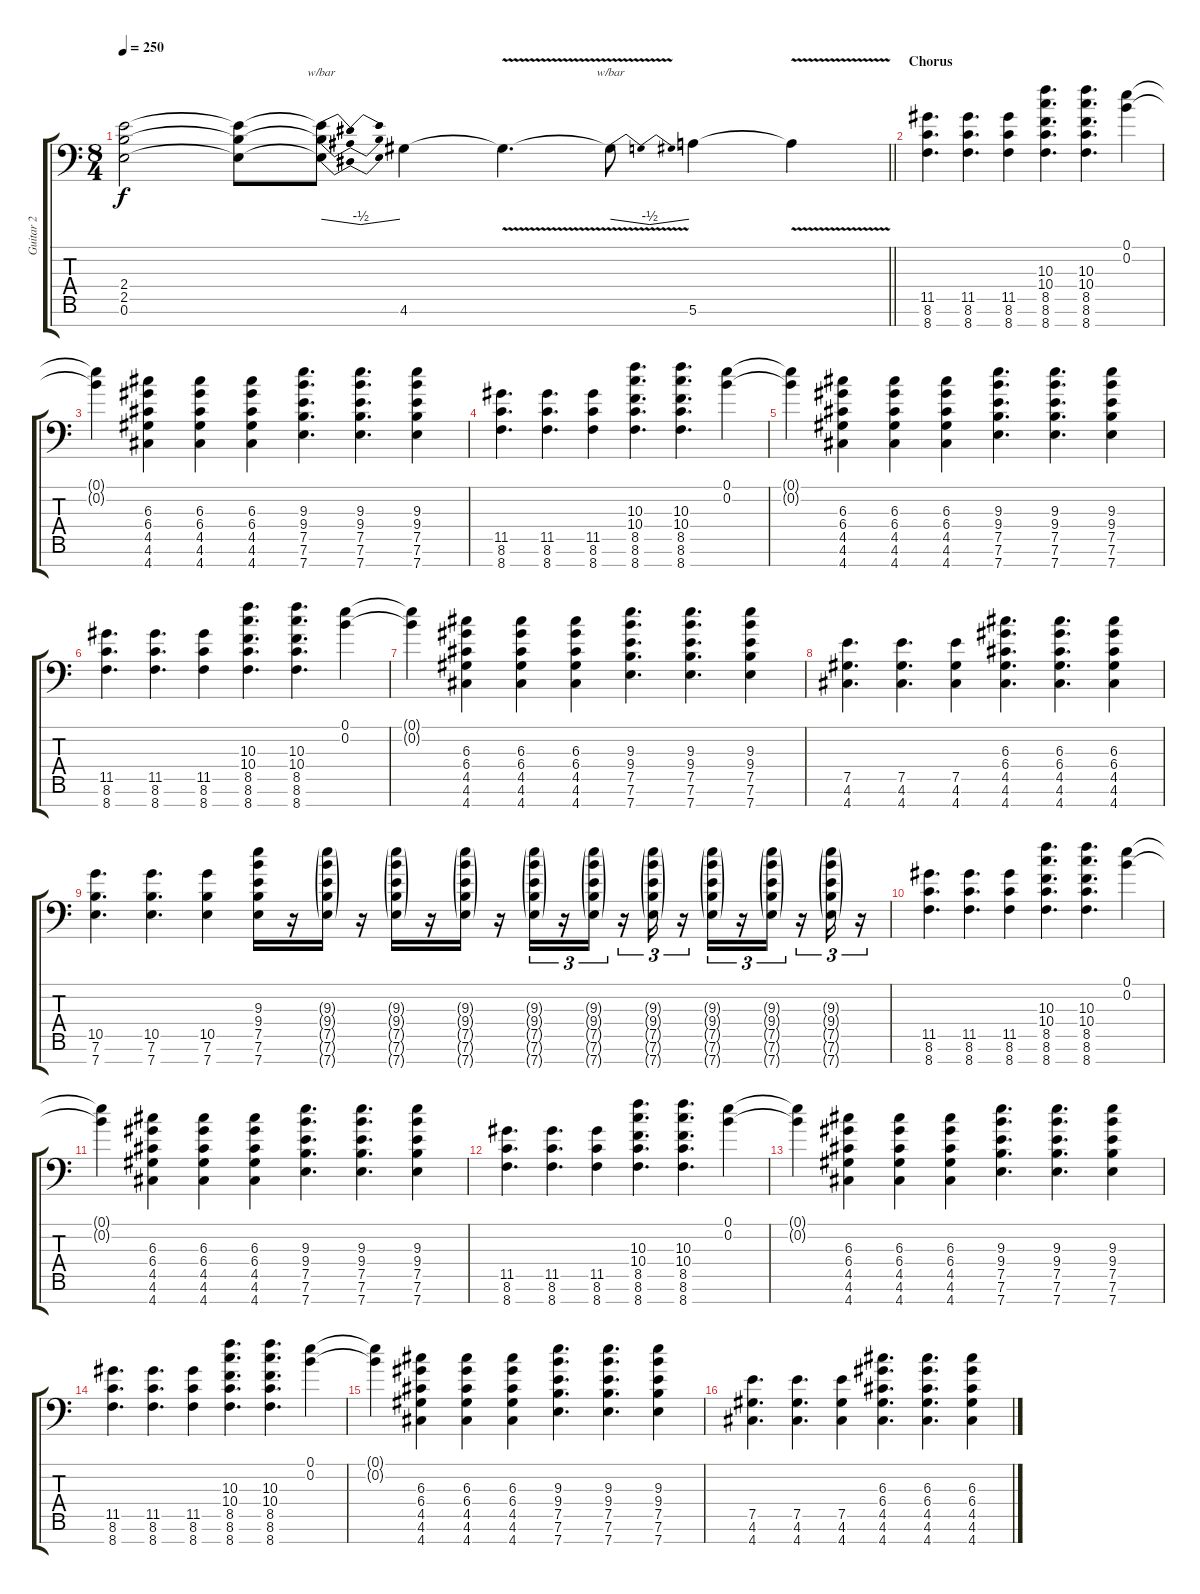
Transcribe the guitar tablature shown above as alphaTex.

\track ("Guitar 2" "Guitar 2") {instrument overdrivenguitar}
\staff {score tabs}
\tuning (E4 B3 G3 D3 A2 E2 A1) {hide}
\ts (8 4)
\tempo 250
\clef f4
\barLineRight lightlight
\ks c
(2.4 2.5 0.6).2{dy f} (2.4{t} 2.5{t} 0.6{t}).8 (2.4{t} 2.5{t} 0.6{t}).8{tbe (dip default 0 0 30 -2 60 0)} 4.6.4 4.6{v t}.4{d} 4.6{t}.8{tbe (dip default 0 0 30 -2 60 0)} 5.6.4 5.6{v t}.4 |
\section ("" "Chorus")
(11.5 8.6 8.7).4{d} (11.5 8.6 8.7).4{d} (11.5 8.6 8.7).4 (10.3 10.4 8.5 8.6 8.7).4{d} (10.3 10.4 8.5 8.6 8.7).4{d} (0.1 0.2).4 |
(0.1{t} 0.2{t}).4 (6.3 6.4 4.5 4.6 4.7).4 (6.3 6.4 4.5 4.6 4.7).4 (6.3 6.4 4.5 4.6 4.7).4 (9.3 9.4 7.5 7.6 7.7).4{d} (9.3 9.4 7.5 7.6 7.7).4{d} (9.3 9.4 7.5 7.6 7.7).4 |
(11.5 8.6 8.7).4{d} (11.5 8.6 8.7).4{d} (11.5 8.6 8.7).4 (10.3 10.4 8.5 8.6 8.7).4{d} (10.3 10.4 8.5 8.6 8.7).4{d} (0.1 0.2).4 |
(0.1{t} 0.2{t}).4 (6.3 6.4 4.5 4.6 4.7).4 (6.3 6.4 4.5 4.6 4.7).4 (6.3 6.4 4.5 4.6 4.7).4 (9.3 9.4 7.5 7.6 7.7).4{d} (9.3 9.4 7.5 7.6 7.7).4{d} (9.3 9.4 7.5 7.6 7.7).4 |
(11.5 8.6 8.7).4{d} (11.5 8.6 8.7).4{d} (11.5 8.6 8.7).4 (10.3 10.4 8.5 8.6 8.7).4{d} (10.3 10.4 8.5 8.6 8.7).4{d} (0.1 0.2).4 |
(0.1{t} 0.2{t}).4 (6.3 6.4 4.5 4.6 4.7).4 (6.3 6.4 4.5 4.6 4.7).4 (6.3 6.4 4.5 4.6 4.7).4 (9.3 9.4 7.5 7.6 7.7).4{d} (9.3 9.4 7.5 7.6 7.7).4{d} (9.3 9.4 7.5 7.6 7.7).4 |
(7.5 4.6 4.7).4{d} (7.5 4.6 4.7).4{d} (7.5 4.6 4.7).4 (6.3 6.4 4.5 4.6 4.7).4{d} (6.3 6.4 4.5 4.6 4.7).4{d} (6.3 6.4 4.5 4.6 4.7).4 |
(10.5 7.6 7.7).4{d} (10.5 7.6 7.7).4{d} (10.5 7.6 7.7).4 (9.3 9.4 7.5 7.6 7.7).16 r.16 (9.3{g} 9.4{g} 7.5{g} 7.6{g} 7.7{g}).16 r.16 (9.3{g} 9.4{g} 7.5{g} 7.6{g} 7.7{g}).16 r.16 (9.3{g} 9.4{g} 7.5{g} 7.6{g} 7.7{g}).16 r.16 (9.3{g} 9.4{g} 7.5{g} 7.6{g} 7.7{g}).16{tu (3 2)} r.16{tu (3 2)} (9.3{g} 9.4{g} 7.5{g} 7.6{g} 7.7{g}).16{tu (3 2)} r.16{tu (3 2)} (9.3{g} 9.4{g} 7.5{g} 7.6{g} 7.7{g}).16{tu (3 2)} r.16{tu (3 2)} (9.3{g} 9.4{g} 7.5{g} 7.6{g} 7.7{g}).16{tu (3 2)} r.16{tu (3 2)} (9.3{g} 9.4{g} 7.5{g} 7.6{g} 7.7{g}).16{tu (3 2)} r.16{tu (3 2)} (9.3{g} 9.4{g} 7.5{g} 7.6{g} 7.7{g}).16{tu (3 2)} r.16{tu (3 2)} |
(11.5 8.6 8.7).4{d} (11.5 8.6 8.7).4{d} (11.5 8.6 8.7).4 (10.3 10.4 8.5 8.6 8.7).4{d} (10.3 10.4 8.5 8.6 8.7).4{d} (0.1 0.2).4 |
(0.1{t} 0.2{t}).4 (6.3 6.4 4.5 4.6 4.7).4 (6.3 6.4 4.5 4.6 4.7).4 (6.3 6.4 4.5 4.6 4.7).4 (9.3 9.4 7.5 7.6 7.7).4{d} (9.3 9.4 7.5 7.6 7.7).4{d} (9.3 9.4 7.5 7.6 7.7).4 |
(11.5 8.6 8.7).4{d} (11.5 8.6 8.7).4{d} (11.5 8.6 8.7).4 (10.3 10.4 8.5 8.6 8.7).4{d} (10.3 10.4 8.5 8.6 8.7).4{d} (0.1 0.2).4 |
(0.1{t} 0.2{t}).4 (6.3 6.4 4.5 4.6 4.7).4 (6.3 6.4 4.5 4.6 4.7).4 (6.3 6.4 4.5 4.6 4.7).4 (9.3 9.4 7.5 7.6 7.7).4{d} (9.3 9.4 7.5 7.6 7.7).4{d} (9.3 9.4 7.5 7.6 7.7).4 |
(11.5 8.6 8.7).4{d} (11.5 8.6 8.7).4{d} (11.5 8.6 8.7).4 (10.3 10.4 8.5 8.6 8.7).4{d} (10.3 10.4 8.5 8.6 8.7).4{d} (0.1 0.2).4 |
(0.1{t} 0.2{t}).4 (6.3 6.4 4.5 4.6 4.7).4 (6.3 6.4 4.5 4.6 4.7).4 (6.3 6.4 4.5 4.6 4.7).4 (9.3 9.4 7.5 7.6 7.7).4{d} (9.3 9.4 7.5 7.6 7.7).4{d} (9.3 9.4 7.5 7.6 7.7).4 |
(7.5 4.6 4.7).4{d} (7.5 4.6 4.7).4{d} (7.5 4.6 4.7).4 (6.3 6.4 4.5 4.6 4.7).4{d} (6.3 6.4 4.5 4.6 4.7).4{d} (6.3 6.4 4.5 4.6 4.7).4
